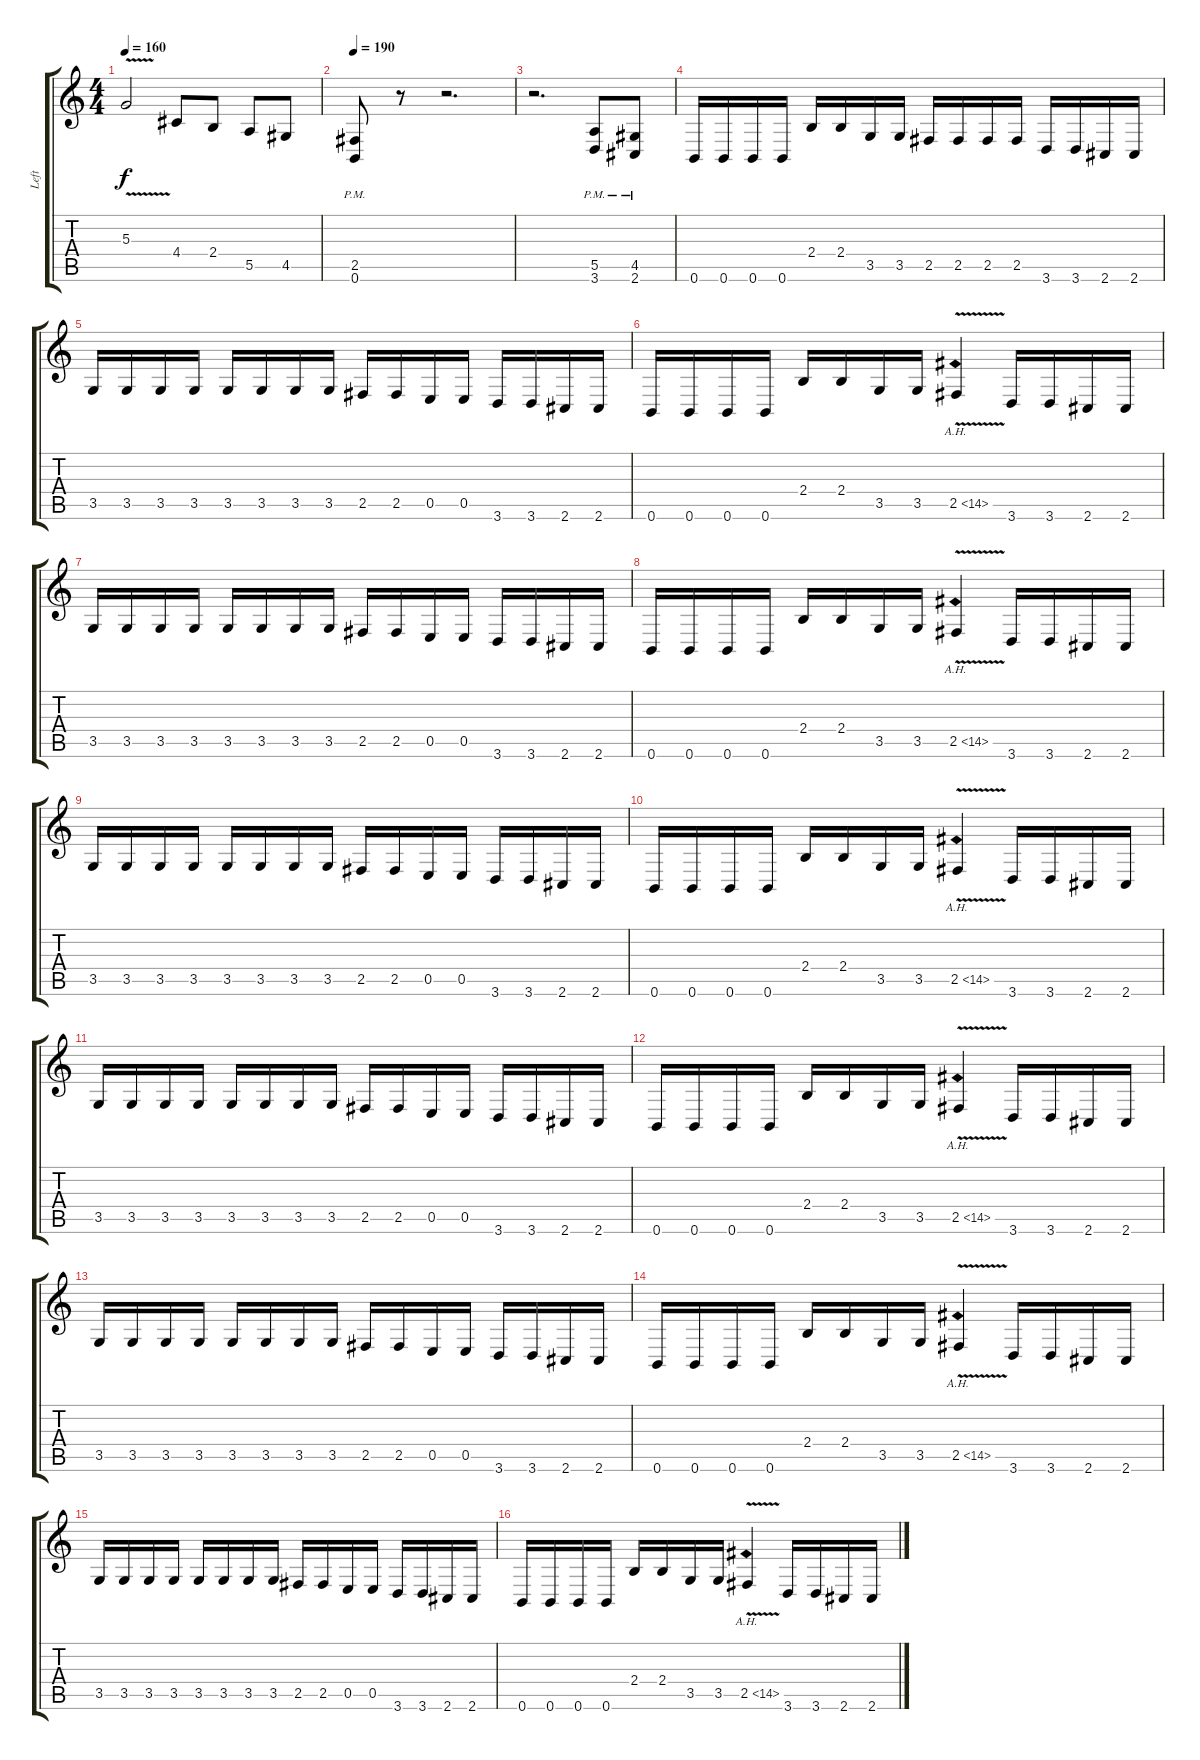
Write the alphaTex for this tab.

\track ("Left" "Left") {instrument distortionguitar}
\staff {score tabs}
\tuning (B3 Gb3 D3 A2 E2 B1) {hide}
\ts (4 4)
\tempo 160
\clef g2
\ks c
5.3{v}.2{dy f} 4.4.8 2.4.8 5.5.8 4.5.8 |
\tempo 190
(2.5{pm} 0.6{pm}).8 r.8 r.2{d} |
r.2{d} (5.5{pm} 3.6{pm}).8 (4.5{pm} 2.6{pm}).8 |
0.6.16 0.6.16 0.6.16 0.6.16 2.4.16 2.4.16 3.5.16 3.5.16 2.5.16 2.5.16 2.5.16 2.5.16 3.6.16 3.6.16 2.6.16 2.6.16 |
3.5.16 3.5.16 3.5.16 3.5.16 3.5.16 3.5.16 3.5.16 3.5.16 2.5.16 2.5.16 0.5.16 0.5.16 3.6.16 3.6.16 2.6.16 2.6.16 |
0.6.16 0.6.16 0.6.16 0.6.16 2.4.16 2.4.16 3.5.16 3.5.16 2.5{ah 12 v}.4 3.6.16 3.6.16 2.6.16 2.6.16 |
3.5.16 3.5.16 3.5.16 3.5.16 3.5.16 3.5.16 3.5.16 3.5.16 2.5.16 2.5.16 0.5.16 0.5.16 3.6.16 3.6.16 2.6.16 2.6.16 |
0.6.16 0.6.16 0.6.16 0.6.16 2.4.16 2.4.16 3.5.16 3.5.16 2.5{ah 12 v}.4 3.6.16 3.6.16 2.6.16 2.6.16 |
3.5.16 3.5.16 3.5.16 3.5.16 3.5.16 3.5.16 3.5.16 3.5.16 2.5.16 2.5.16 0.5.16 0.5.16 3.6.16 3.6.16 2.6.16 2.6.16 |
0.6.16 0.6.16 0.6.16 0.6.16 2.4.16 2.4.16 3.5.16 3.5.16 2.5{ah 12 v}.4 3.6.16 3.6.16 2.6.16 2.6.16 |
3.5.16 3.5.16 3.5.16 3.5.16 3.5.16 3.5.16 3.5.16 3.5.16 2.5.16 2.5.16 0.5.16 0.5.16 3.6.16 3.6.16 2.6.16 2.6.16 |
0.6.16 0.6.16 0.6.16 0.6.16 2.4.16 2.4.16 3.5.16 3.5.16 2.5{ah 12 v}.4 3.6.16 3.6.16 2.6.16 2.6.16 |
3.5.16 3.5.16 3.5.16 3.5.16 3.5.16 3.5.16 3.5.16 3.5.16 2.5.16 2.5.16 0.5.16 0.5.16 3.6.16 3.6.16 2.6.16 2.6.16 |
0.6.16 0.6.16 0.6.16 0.6.16 2.4.16 2.4.16 3.5.16 3.5.16 2.5{ah 12 v}.4 3.6.16 3.6.16 2.6.16 2.6.16 |
3.5.16 3.5.16 3.5.16 3.5.16 3.5.16 3.5.16 3.5.16 3.5.16 2.5.16 2.5.16 0.5.16 0.5.16 3.6.16 3.6.16 2.6.16 2.6.16 |
0.6.16 0.6.16 0.6.16 0.6.16 2.4.16 2.4.16 3.5.16 3.5.16 2.5{ah 12 v}.4 3.6.16 3.6.16 2.6.16 2.6.16
